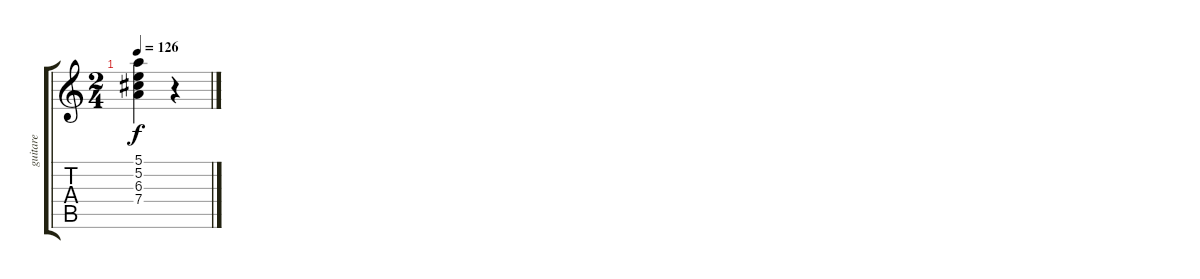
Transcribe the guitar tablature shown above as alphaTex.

\track ("guitare" "guitare") {instrument distortionguitar}
\staff {score tabs}
\tuning (E4 B3 G3 D3 A2 E2) {hide}
\ts (2 4)
\tempo 126
\clef g2
\ks c
(5.1 5.2 6.3 7.4).4{dy f} r.4
